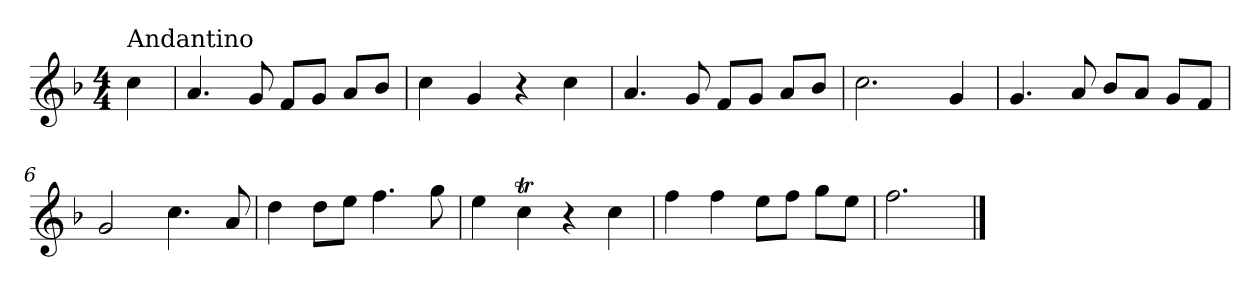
**kern
*part1
*staff1
*clefG2
*k[b-]
*F:
*M4/4
=
!LO:TX:a:t=Andantino
4cc\
=1
4.a/
8g/
8f/L
8g/J
8a/L
8b-/J
=2
4cc\
4g/
4r
4cc\
=3
4.a/
8g/
8f/L
8g/J
8a/L
8b-/J
=4
2.cc\
4g/
!!LO:LB:g=z
=5
4.g/
8a/
8b-/L
8a/J
8g/L
8f/J
=6
2g/
4.cc\
8a/
=7
4dd\
8dd\L
8ee\J
4.ff\
8gg\
=8
4ee\
4ccT\
4r
4cc\
=9
4ff\
4ff\
8ee\L
8ff\J
8gg\L
8ee\J
=10
2.ff\
==
*-
